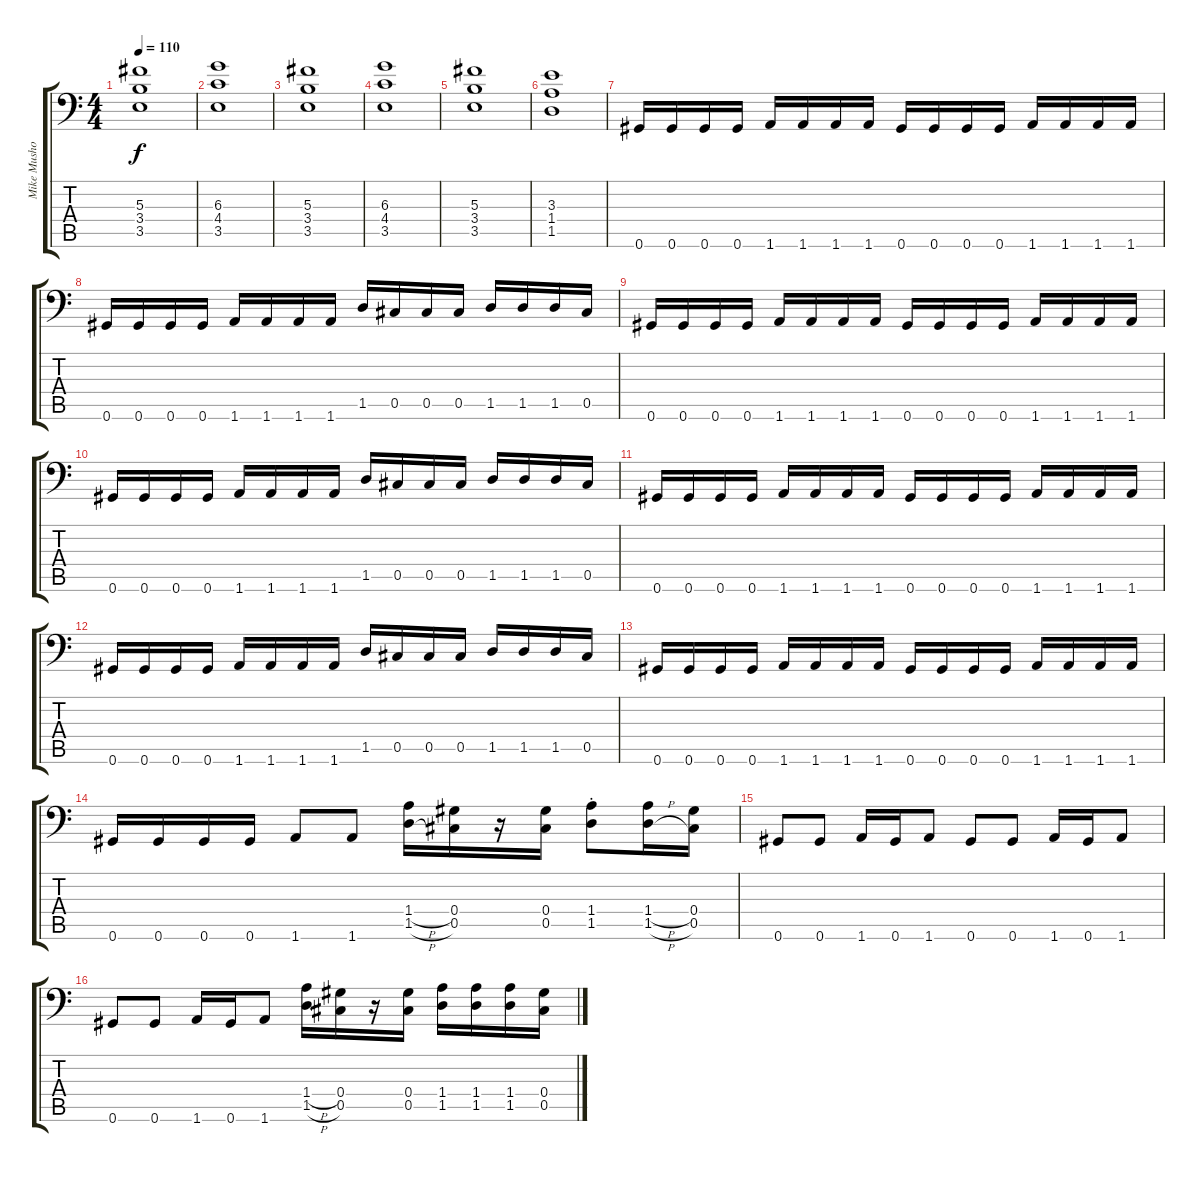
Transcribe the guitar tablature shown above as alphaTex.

\track ("Mike Mushok" "Mike Musho") {instrument distortionguitar}
\staff {score tabs}
\tuning (Bb3 Gb3 Db3 Ab2 Db2 Ab1) {hide}
\ts (4 4)
\tempo 110
\clef f4
\ks c
(5.3 3.4 3.5).1{dy f} |
(6.3 4.4 3.5).1 |
(5.3 3.4 3.5).1 |
(6.3 4.4 3.5).1 |
(5.3 3.4 3.5).1 |
(3.3 1.4 1.5).1 |
0.6.16{instrument electricguitarmuted} 0.6.16 0.6.16 0.6.16 1.6.16 1.6.16 1.6.16 1.6.16 0.6.16 0.6.16 0.6.16 0.6.16 1.6.16 1.6.16 1.6.16 1.6.16 |
0.6.16 0.6.16 0.6.16 0.6.16 1.6.16 1.6.16 1.6.16 1.6.16 1.5.16 0.5.16 0.5.16 0.5.16 1.5.16 1.5.16 1.5.16 0.5.16 |
0.6.16{instrument electricguitarmuted} 0.6.16 0.6.16 0.6.16 1.6.16 1.6.16 1.6.16 1.6.16 0.6.16 0.6.16 0.6.16 0.6.16 1.6.16 1.6.16 1.6.16 1.6.16 |
0.6.16 0.6.16 0.6.16 0.6.16 1.6.16 1.6.16 1.6.16 1.6.16 1.5.16 0.5.16 0.5.16 0.5.16 1.5.16 1.5.16 1.5.16 0.5.16 |
0.6.16{instrument electricguitarmuted} 0.6.16 0.6.16 0.6.16 1.6.16 1.6.16 1.6.16 1.6.16 0.6.16 0.6.16 0.6.16 0.6.16 1.6.16 1.6.16 1.6.16 1.6.16 |
0.6.16 0.6.16 0.6.16 0.6.16 1.6.16 1.6.16 1.6.16 1.6.16 1.5.16 0.5.16 0.5.16 0.5.16 1.5.16 1.5.16 1.5.16 0.5.16 |
0.6.16{instrument electricguitarmuted} 0.6.16 0.6.16 0.6.16 1.6.16 1.6.16 1.6.16 1.6.16 0.6.16 0.6.16 0.6.16 0.6.16 1.6.16 1.6.16 1.6.16 1.6.16 |
0.6.16 0.6.16 0.6.16 0.6.16 1.6.8 1.6.8 (1.4{h} 1.5{h}).16{instrument distortionguitar} (0.4 0.5).16 r.16 (0.4 0.5).16 (1.4 1.5{st}).8 (1.4{h} 1.5{h}).16 (0.4 0.5).16 |
0.6.8 0.6.8 1.6.16 0.6.16 1.6.8 0.6.8 0.6.8 1.6.16 0.6.16 1.6.8 |
0.6.8 0.6.8 1.6.16 0.6.16 1.6.8 (1.4{h} 1.5{h}).16 (0.4 0.5).16 r.16 (0.4 0.5).16 (1.4 1.5).16 (1.4 1.5).16 (1.4 1.5).16 (0.4 0.5).16
